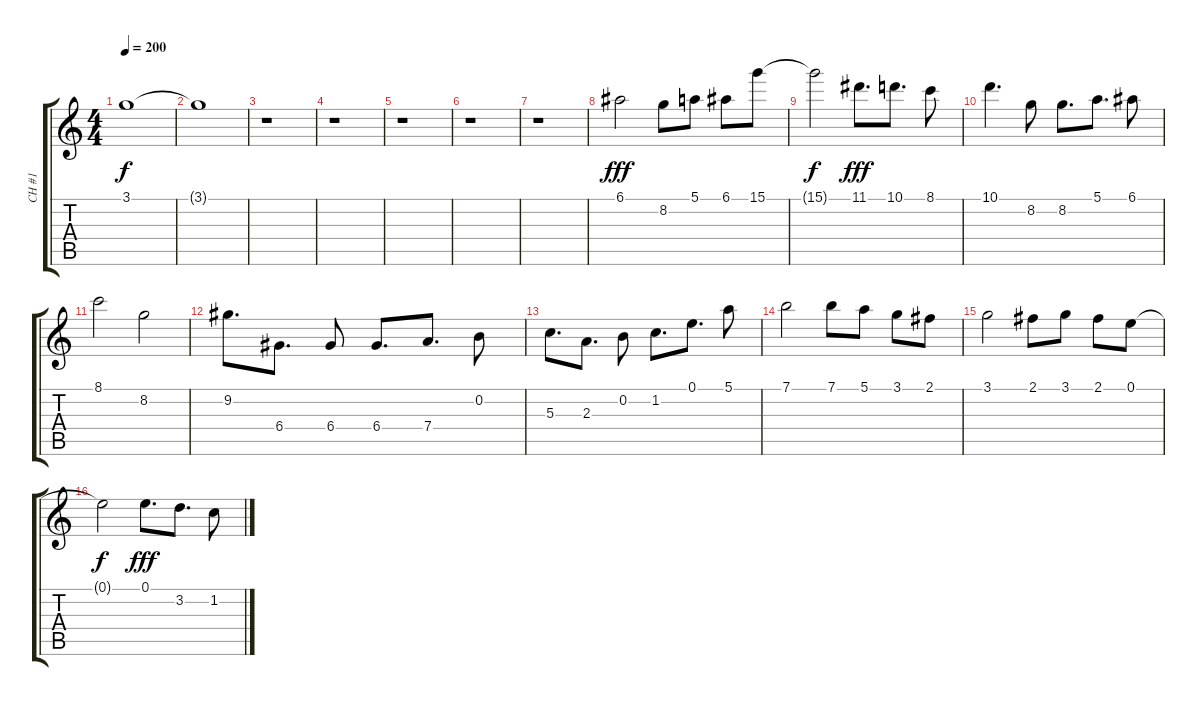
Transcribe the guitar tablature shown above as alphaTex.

\track ("CH #1" "CH #1") {instrument distortionguitar}
\staff {score tabs}
\tuning (E4 B3 G3 D3 A2 E2) {hide}
\ts (4 4)
\tempo 200
\clef g2
\ks c
3.1{t}.1{dy f} |
3.1{t}.1 |
r.1 |
r.1 |
r.1 |
r.1 |
r.1 |
6.1.2{dy fff} 8.2.8 5.1.8 6.1.8 15.1.8 |
15.1{t}.2{dy f} 11.1.8{d dy fff} 10.1.8{d} 8.1.8 |
10.1.4{d} 8.2.8 8.2.8{d} 5.1.8{d} 6.1.8 |
8.1.2 8.2.2 |
9.2.8{d} 6.4.8{d} 6.4.8 6.4.8{d} 7.4.8{d} 0.2.8 |
5.3.8{d} 2.3.8{d} 0.2.8 1.2.8{d} 0.1.8{d} 5.1.8 |
7.1.2 7.1.8 5.1.8 3.1.8 2.1.8 |
3.1.2 2.1.8 3.1.8 2.1.8 0.1.8 |
0.1{t}.2{dy f} 0.1.8{d dy fff} 3.2.8{d} 1.2.8
